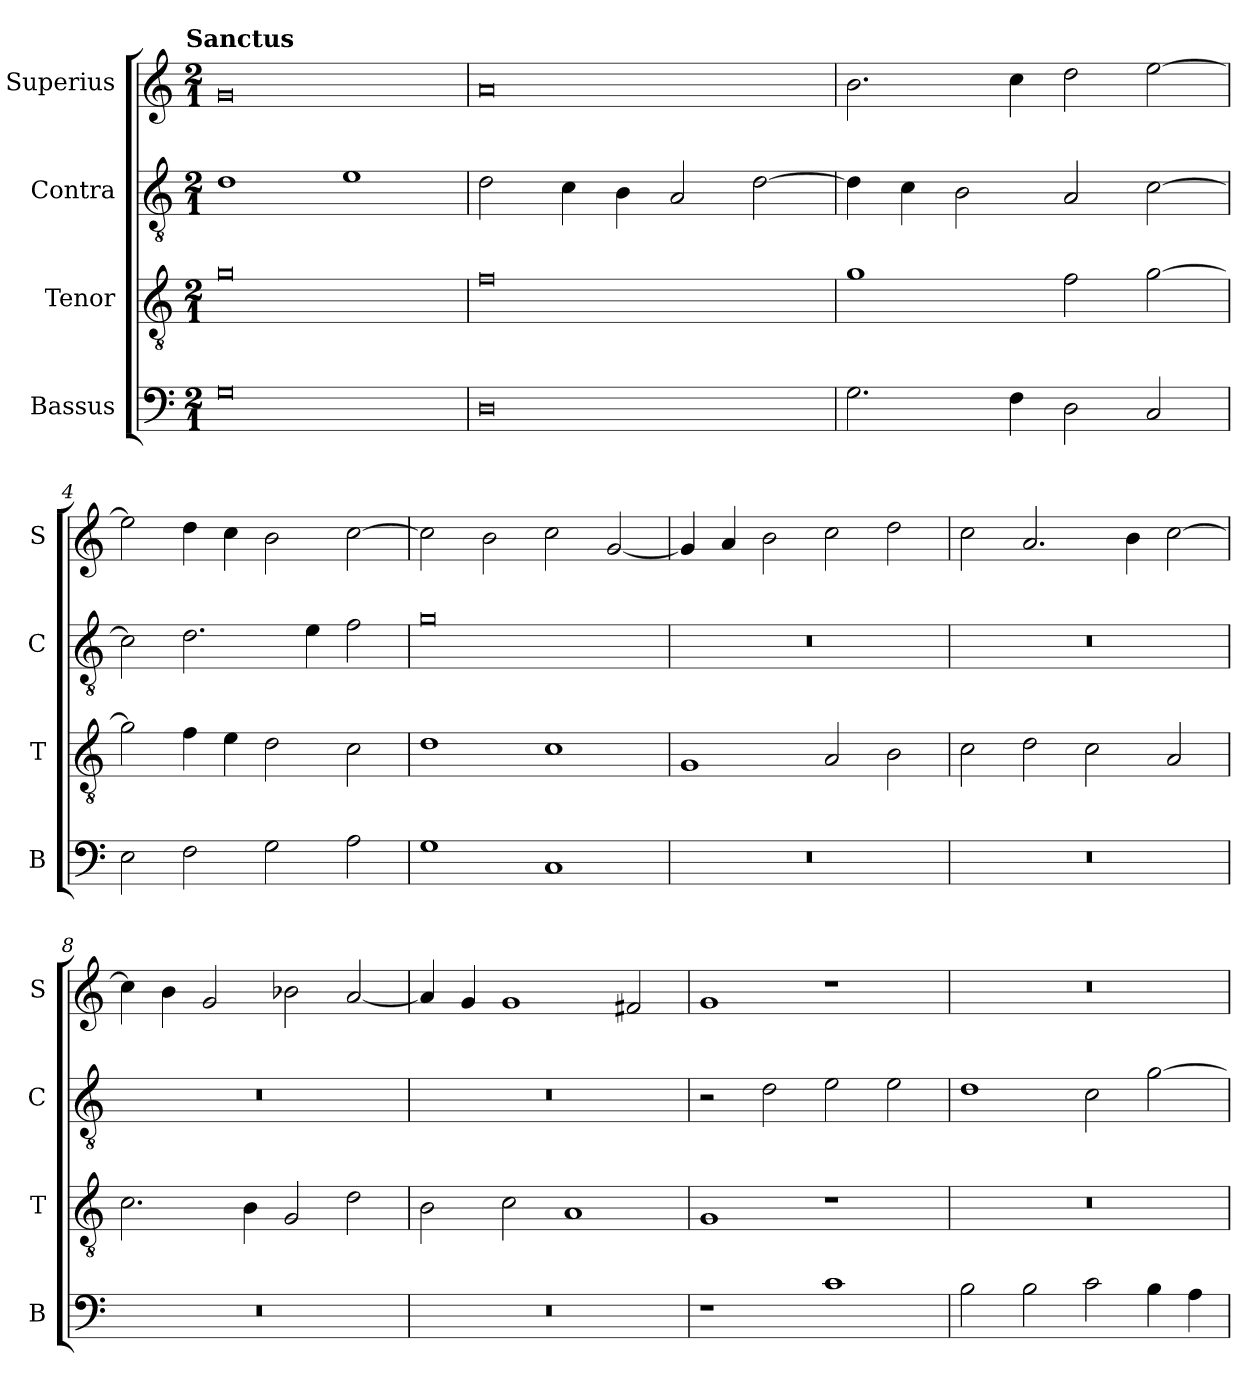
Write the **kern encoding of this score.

**kern	**kern	**kern	**kern
*part4	*part3	*part2	*part1
*staff4	*staff3	*staff2	*staff1
*I"Bassus	*I"Tenor	*I"Contra	*I"Superius
*I'B	*I'T	*I'C	*I'S
*clefF4	*clefGv2	*clefGv2	*clefG2
*k[]	*k[]	*k[]	*k[]
!!LO:TX:omd:t=Sanctus
*M2/1	*M2/1	*M2/1	*M2/1
=1	=1	=1	=1
0G	0g	1d	0g
.	.	1e	.
=2	=2	=2	=2
0D	0f	2d\	0a
.	.	4c\	.
.	.	4B\	.
.	.	2A/	.
.	.	[2d\	.
=3	=3	=3	=3
2.G\	1g	4d\]	2.b\
.	.	4c\	.
.	.	2B\	.
4F\	.	.	4cc\
2D\	2f\	2A/	2dd\
2C/	[2g\	[2c\	[2ee\
=4	=4	=4	=4
2E\	2g\]	2c\]	2ee\]
2F\	4f\	2.d\	4dd\
.	4e\	.	4cc\
2G\	2d\	.	2b\
.	.	4e\	.
2A\	2c\	2f\	[2cc\
=5	=5	=5	=5
1G	1d	0g	2cc\]
.	.	.	2b\
1C	1c	.	2cc\
.	.	.	[2g/
=6	=6	=6	=6
0r	1G	0r	4g/]
.	.	.	4a/
.	.	.	2b\
.	2A/	.	2cc\
.	2B\	.	2dd\
=7	=7	=7	=7
0r	2c\	0r	2cc\
.	2d\	.	2.a/
.	2c\	.	.
.	.	.	4b\
.	2A/	.	[2cc\
=8	=8	=8	=8
0r	2.c\	0r	4cc\]
.	.	.	4b\
.	.	.	2g/
.	4B\	.	.
.	2G/	.	2b-X\
.	2d\	.	[2a/
=9	=9	=9	=9
0r	2B\	0r	4a/]
.	.	.	4g/
.	2c\	.	1g
.	1A	.	.
.	.	.	2f#X/
=10	=10	=10	=10
1r	1G	2r	1g
.	.	2d\	.
1c	1r	2e\	1r
.	.	2e\	.
=11	=11	=11	=11
2B\	0r	1d	0r
2B\	.	.	.
2c\	.	2c\	.
4B\	.	[2g\	.
4A\	.	.	.
=	=	=	=
*-	*-	*-	*-
